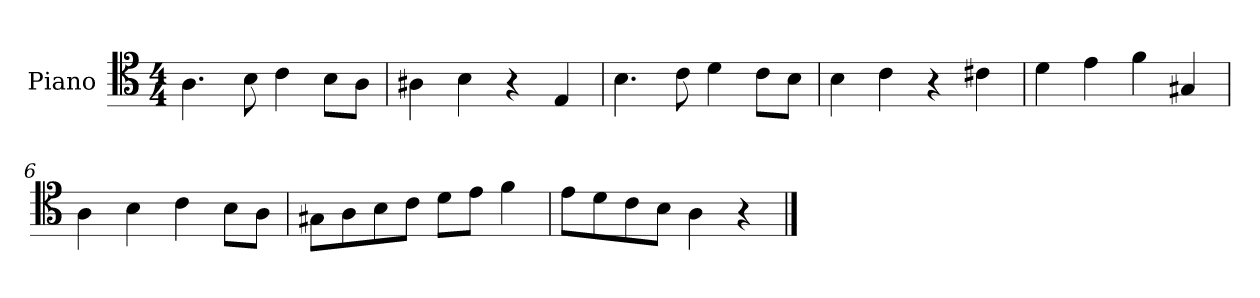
**kern
*part1
*staff1
*I"Piano
*I'Pno
*clefC4
*k[]
*M4/4
=1
4.A\
8B\
4c\
8B\L
8A\J
=2
4A#X\
4B\
4r
4E/
=3
4.B\
8c\
4d\
8c\L
8B\J
=4
4B\
4c\
4r
4c#X\
=5
4d\
4e\
4f\
4G#X/
=6
4A\
4B\
4c\
8B\L
8A\J
=7
8G#X\L
8A\
8B\
8c\J
8d\L
8e\J
4f\
=8
8e\L
8d\
8c\
8B\J
4A\
4r
==
*-
